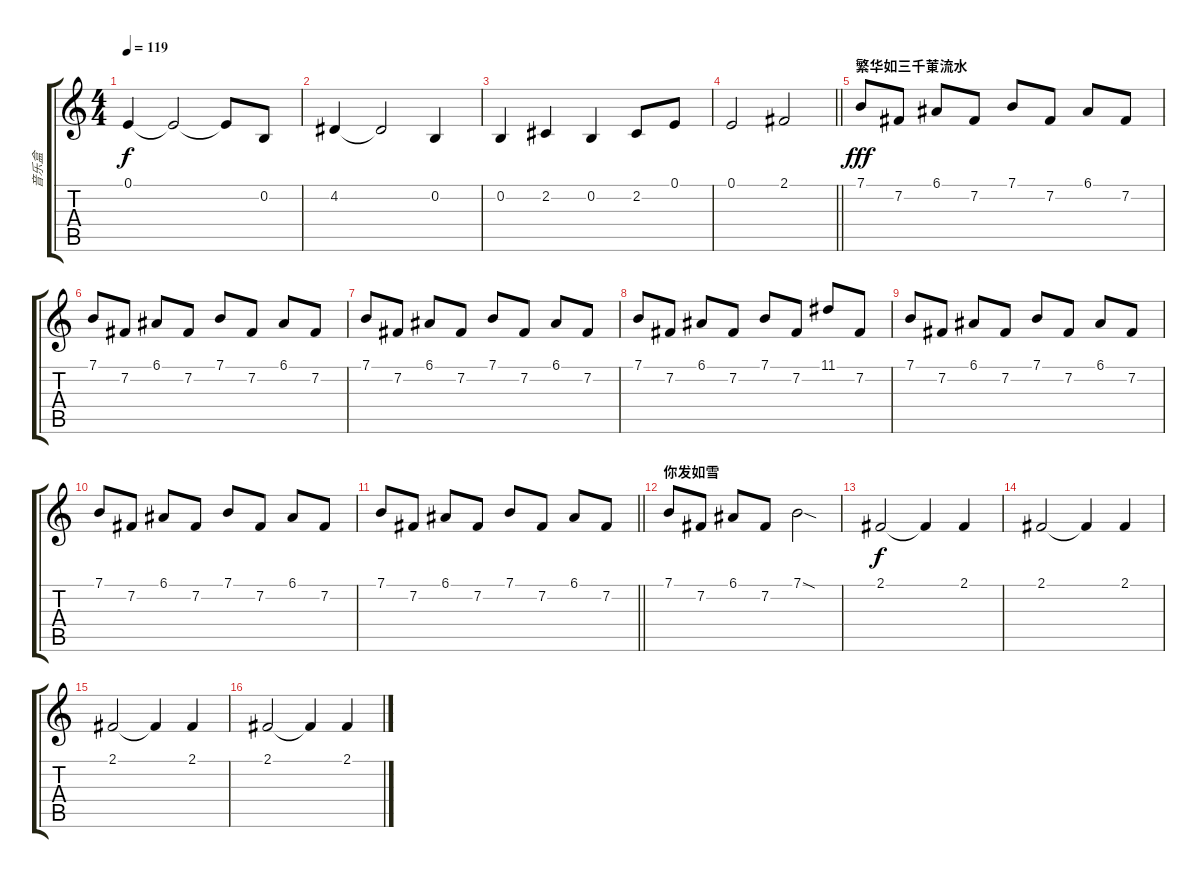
\track ("音乐盒" "音乐盒") {instrument ocarina}
\staff {score tabs}
\tuning (E4 B3 G3 D3 A2 E2) {hide}
\ts (4 4)
\tempo 119
\clef g2
\ks c
0.1.4{dy f} 0.1{t}.2 0.1{t}.8 0.2.8 |
4.2.4 4.2{t}.2 0.2.4 |
0.2.4 2.2.4 0.2.4 2.2.8 0.1.8 |
\barLineRight lightlight
0.1.2 2.1.2 |
\section ("" "繁华如三千菄流水")
7.1.8{dy fff} 7.2.8 6.1.8 7.2.8 7.1.8 7.2.8 6.1.8 7.2.8 |
7.1.8 7.2.8 6.1.8 7.2.8 7.1.8 7.2.8 6.1.8 7.2.8 |
7.1.8 7.2.8 6.1.8 7.2.8 7.1.8 7.2.8 6.1.8 7.2.8 |
7.1.8 7.2.8 6.1.8 7.2.8 7.1.8 7.2.8 11.1.8 7.2.8 |
7.1.8 7.2.8 6.1.8 7.2.8 7.1.8 7.2.8 6.1.8 7.2.8 |
7.1.8 7.2.8 6.1.8 7.2.8 7.1.8 7.2.8 6.1.8 7.2.8 |
\barLineRight lightlight
7.1.8 7.2.8 6.1.8 7.2.8 7.1.8 7.2.8 6.1.8 7.2.8 |
\section ("" "你发如雪")
7.1.8 7.2.8 6.1.8 7.2.8 7.1{sod}.2 |
2.1.2{dy f} 2.1{t}.4 2.1.4 |
2.1.2 2.1{t}.4 2.1.4 |
2.1.2 2.1{t}.4 2.1.4 |
2.1.2 2.1{t}.4 2.1.4
